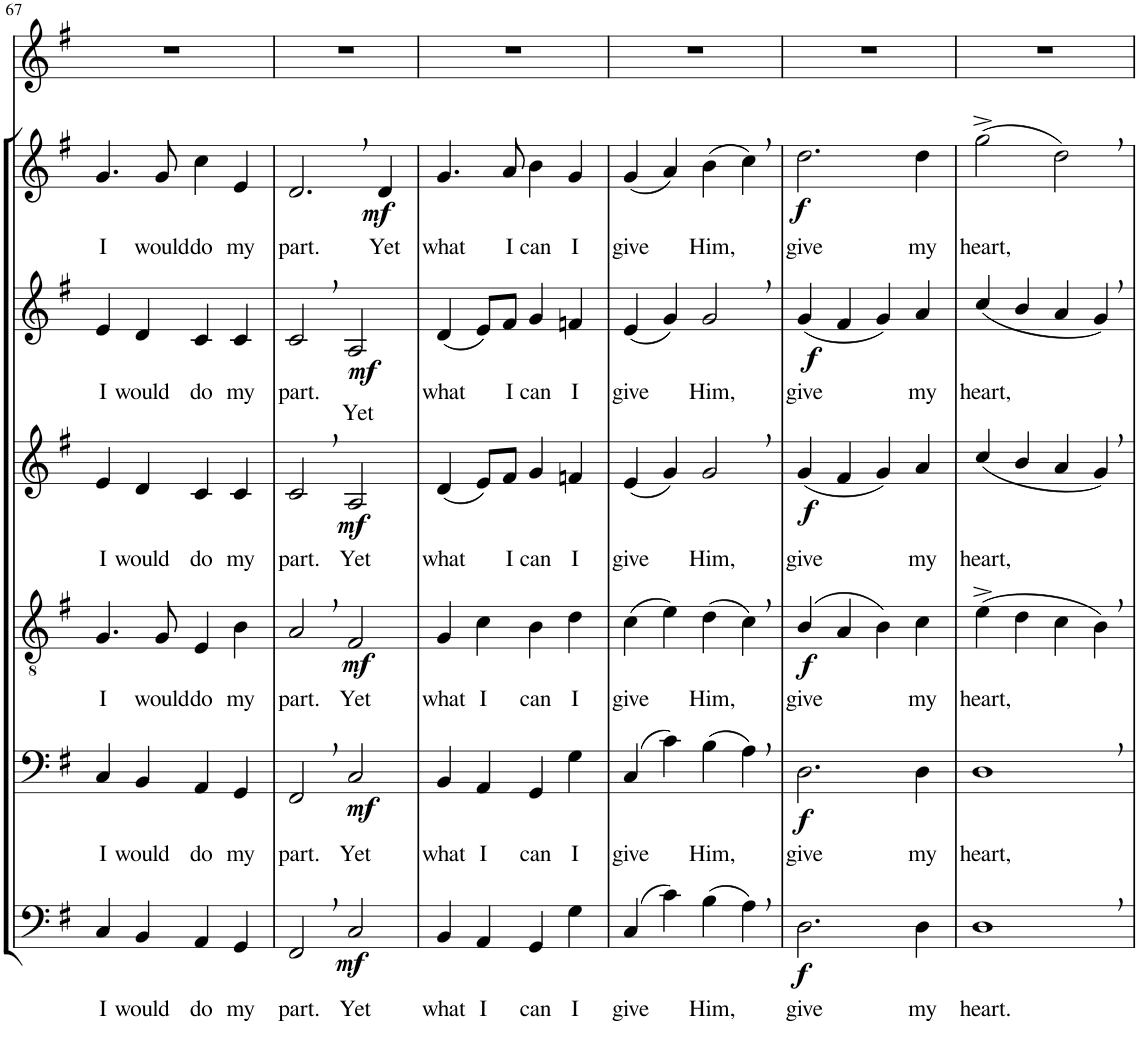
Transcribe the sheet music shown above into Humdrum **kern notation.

**kern	**text	**dynam	**kern	**text	**dynam	**kern	**text	**dynam	**kern	**text	**dynam	**kern	**text	**dynam	**kern	**text	**dynam	**kern
*part7	*part7	*part7	*part6	*part6	*part6	*part5	*part5	*part5	*part4	*part4	*part4	*part3	*part3	*part3	*part2	*part2	*part2	*part1
*staff7	*staff7	*staff7	*staff6	*staff6	*staff6	*staff5	*staff5	*staff5	*staff4	*staff4	*staff4	*staff3	*staff3	*staff3	*staff2	*staff2	*staff2	*staff1
*I"Bassi II	*	*	*I"Bassi I	*	*	*I"Tenori	*	*	*I"Contralti II	*	*	*I"Contralti I	*	*	*I"Soprani	*	*	*I"Solista
!!LO:PB:g=z
*clefF4	*	*	*clefF4	*	*	*clefGv2	*	*	*clefG2	*	*	*clefG2	*	*	*clefG2	*	*	*clefG2
*	*	*	*	*	*	*	*	*	*	*	*	*	*	*	*Trd1c2	*	*	*
*k[f#]	*	*	*k[f#]	*	*	*k[f#]	*	*	*k[f#]	*	*	*k[f#]	*	*	*k[f#]	*	*	*k[f#]
*G:	*	*	*G:	*	*	*G:	*	*	*G:	*	*	*G:	*	*	*G:	*	*	*G:
*M4/4	*	*	*M4/4	*	*	*M4/4	*	*	*M4/4	*	*	*M4/4	*	*	*M4/4	*	*	*M4/4
=67	=67	=67	=67	=67	=67	=67	=67	=67	=67	=67	=67	=67	=67	=67	=67	=67	=67	=67
!	!LO:LY:b	!	!	!LO:LY:b	!	!	!LO:LY:b	!	!	!LO:LY:b	!	!	!LO:LY:b	!	!	!LO:LY:b	!	!
4C/	I	.	4C/	I	.	4.G/	I	.	4e/	I	.	4e/	I	.	4.g/	I	.	1r
!	!LO:LY:b	!	!	!LO:LY:b	!	!	!	!	!	!LO:LY:b	!	!	!LO:LY:b	!	!	!	!	!
4BB/	would	.	4BB/	would	.	.	.	.	4d/	would	.	4d/	would	.	.	.	.	.
!	!	!	!	!	!	!	!LO:LY:b	!	!	!	!	!	!	!	!	!LO:LY:b	!	!
.	.	.	.	.	.	8G/	would	.	.	.	.	.	.	.	8g/	would	.	.
!	!LO:LY:b	!	!	!LO:LY:b	!	!	!LO:LY:b	!	!	!LO:LY:b	!	!	!LO:LY:b	!	!	!LO:LY:b	!	!
4AA/	do	.	4AA/	do	.	4E/	do	.	4c/	do	.	4c/	do	.	4cc\	do	.	.
!	!LO:LY:b	!	!	!LO:LY:b	!	!	!LO:LY:b	!	!	!LO:LY:b	!	!	!LO:LY:b	!	!	!LO:LY:b	!	!
4GG/	my	.	4GG/	my	.	4B\	my	.	4c/	my	.	4c/	my	.	4e/	my	.	.
=68	=68	=68	=68	=68	=68	=68	=68	=68	=68	=68	=68	=68	=68	=68	=68	=68	=68	=68
!	!LO:LY:b	!	!	!LO:LY:b	!	!	!LO:LY:b	!	!	!LO:LY:b	!	!	!LO:LY:b	!	!	!LO:LY:b	!	!
2FF#,/	part.	.	2FF#,/	part.	.	2A,/	part.	.	2c,/	part.	.	2c,/	part.	.	2.d,/	part.	.	1r
!	!LO:LY:b	!LO:DY:b	!	!LO:LY:b	!LO:DY:b	!	!LO:LY:b	!LO:DY:b	!	!LO:LY:b	!LO:DY:b	!	!LO:LY:b	!LO:DY:b	!	!	!	!
2C/	Yet	mf	2C/	Yet	mf	2F#/	Yet	mf	2A/	Yet	mf	2A/	Yet	mf	.	.	.	.
!	!	!	!	!	!	!	!	!	!	!	!	!	!	!	!	!LO:LY:b	!LO:DY:b	!
.	.	.	.	.	.	.	.	.	.	.	.	.	.	.	4d/	Yet	mf	.
=69	=69	=69	=69	=69	=69	=69	=69	=69	=69	=69	=69	=69	=69	=69	=69	=69	=69	=69
!	!LO:LY:b	!	!	!LO:LY:b	!	!	!LO:LY:b	!	!	!LO:LY:b	!	!	!LO:LY:b	!	!	!LO:LY:b	!	!
4BB/	what	.	4BB/	what	.	4G/	what	.	(4d/	what	.	(4d/	what	.	4.g/	what	.	1r
!	!LO:LY:b	!	!	!LO:LY:b	!	!	!LO:LY:b	!	!	!	!	!	!	!	!	!	!	!
4AA/	I	.	4AA/	I	.	4c\	I	.	8e/L)	.	.	8e/L)	.	.	.	.	.	.
!	!	!	!	!	!	!	!	!	!	!LO:LY:b	!	!	!LO:LY:b	!	!	!LO:LY:b	!	!
.	.	.	.	.	.	.	.	.	8f#/J	I	.	8f#/J	I	.	8a/	I	.	.
!	!LO:LY:b	!	!	!LO:LY:b	!	!	!LO:LY:b	!	!	!LO:LY:b	!	!	!LO:LY:b	!	!	!LO:LY:b	!	!
4GG/	can	.	4GG/	can	.	4B\	can	.	4g/	can	.	4g/	can	.	4b\	can	.	.
!	!LO:LY:b	!	!	!LO:LY:b	!	!	!LO:LY:b	!	!	!LO:LY:b	!	!	!LO:LY:b	!	!	!LO:LY:b	!	!
4G\	I	.	4G\	I	.	4d\	I	.	4fn/	I	.	4fn/	I	.	4g/	I	.	.
=70	=70	=70	=70	=70	=70	=70	=70	=70	=70	=70	=70	=70	=70	=70	=70	=70	=70	=70
!	!LO:LY:b	!	!	!LO:LY:b	!	!	!LO:LY:b	!	!	!LO:LY:b	!	!	!LO:LY:b	!	!	!LO:LY:b	!	!
(4C/	give	.	(4C/	give	.	(4c\	give	.	(4e/	give	.	(4e/	give	.	(4g/	give	.	1r
4c\)	.	.	4c\)	.	.	4e\)	.	.	4g/)	.	.	4g/)	.	.	4a/)	.	.	.
!	!LO:LY:b	!	!	!LO:LY:b	!	!	!LO:LY:b	!	!	!LO:LY:b	!	!	!LO:LY:b	!	!	!LO:LY:b	!	!
(4B\	Him,	.	(4B\	Him,	.	(4d\	Him,	.	2g,/	Him,	.	2g,/	Him,	.	(4b\	Him,	.	.
4A,\)	.	.	4A,\)	.	.	4c,\)	.	.	.	.	.	.	.	.	4cc,\)	.	.	.
=71	=71	=71	=71	=71	=71	=71	=71	=71	=71	=71	=71	=71	=71	=71	=71	=71	=71	=71
!	!LO:LY:b	!LO:DY:b	!	!LO:LY:b	!LO:DY:b	!	!LO:LY:b	!LO:DY:b	!	!LO:LY:b	!LO:DY:b	!	!LO:LY:b	!LO:DY:b	!	!LO:LY:b	!LO:DY:b	!
2.D\	give	f	2.D\	give	f	(4B/	give	f	(4g/	give	f	(4g/	give	f	2.dd\	give	f	1r
.	.	.	.	.	.	4A/	.	.	4f#/	.	.	4f#/	.	.	.	.	.	.
.	.	.	.	.	.	4B\)	.	.	4g/)	.	.	4g/)	.	.	.	.	.	.
!	!LO:LY:b	!	!	!LO:LY:b	!	!	!LO:LY:b	!	!	!LO:LY:b	!	!	!LO:LY:b	!	!	!LO:LY:b	!	!
4D\	my	.	4D\	my	.	4c\	my	.	4a/	my	.	4a/	my	.	4dd\	my	.	.
=72	=72	=72	=72	=72	=72	=72	=72	=72	=72	=72	=72	=72	=72	=72	=72	=72	=72	=72
!	!LO:LY:b	!	!	!LO:LY:b	!	!	!LO:LY:b	!	!	!LO:LY:b	!	!	!LO:LY:b	!	!	!LO:LY:b	!	!
1D,	heart.	.	1D,	heart,	.	(4e^\	heart,	.	(4cc/	heart,	.	(4cc/	heart,	.	(2gg^\	heart,	.	1r
.	.	.	.	.	.	4d\	.	.	4b/	.	.	4b/	.	.	.	.	.	.
.	.	.	.	.	.	4c\	.	.	4a/	.	.	4a/	.	.	2dd,\)	.	.	.
.	.	.	.	.	.	4B,\)	.	.	4g,/)	.	.	4g,/)	.	.	.	.	.	.
=	=	=	=	=	=	=	=	=	=	=	=	=	=	=	=	=	=	=
*-	*-	*-	*-	*-	*-	*-	*-	*-	*-	*-	*-	*-	*-	*-	*-	*-	*-	*-
